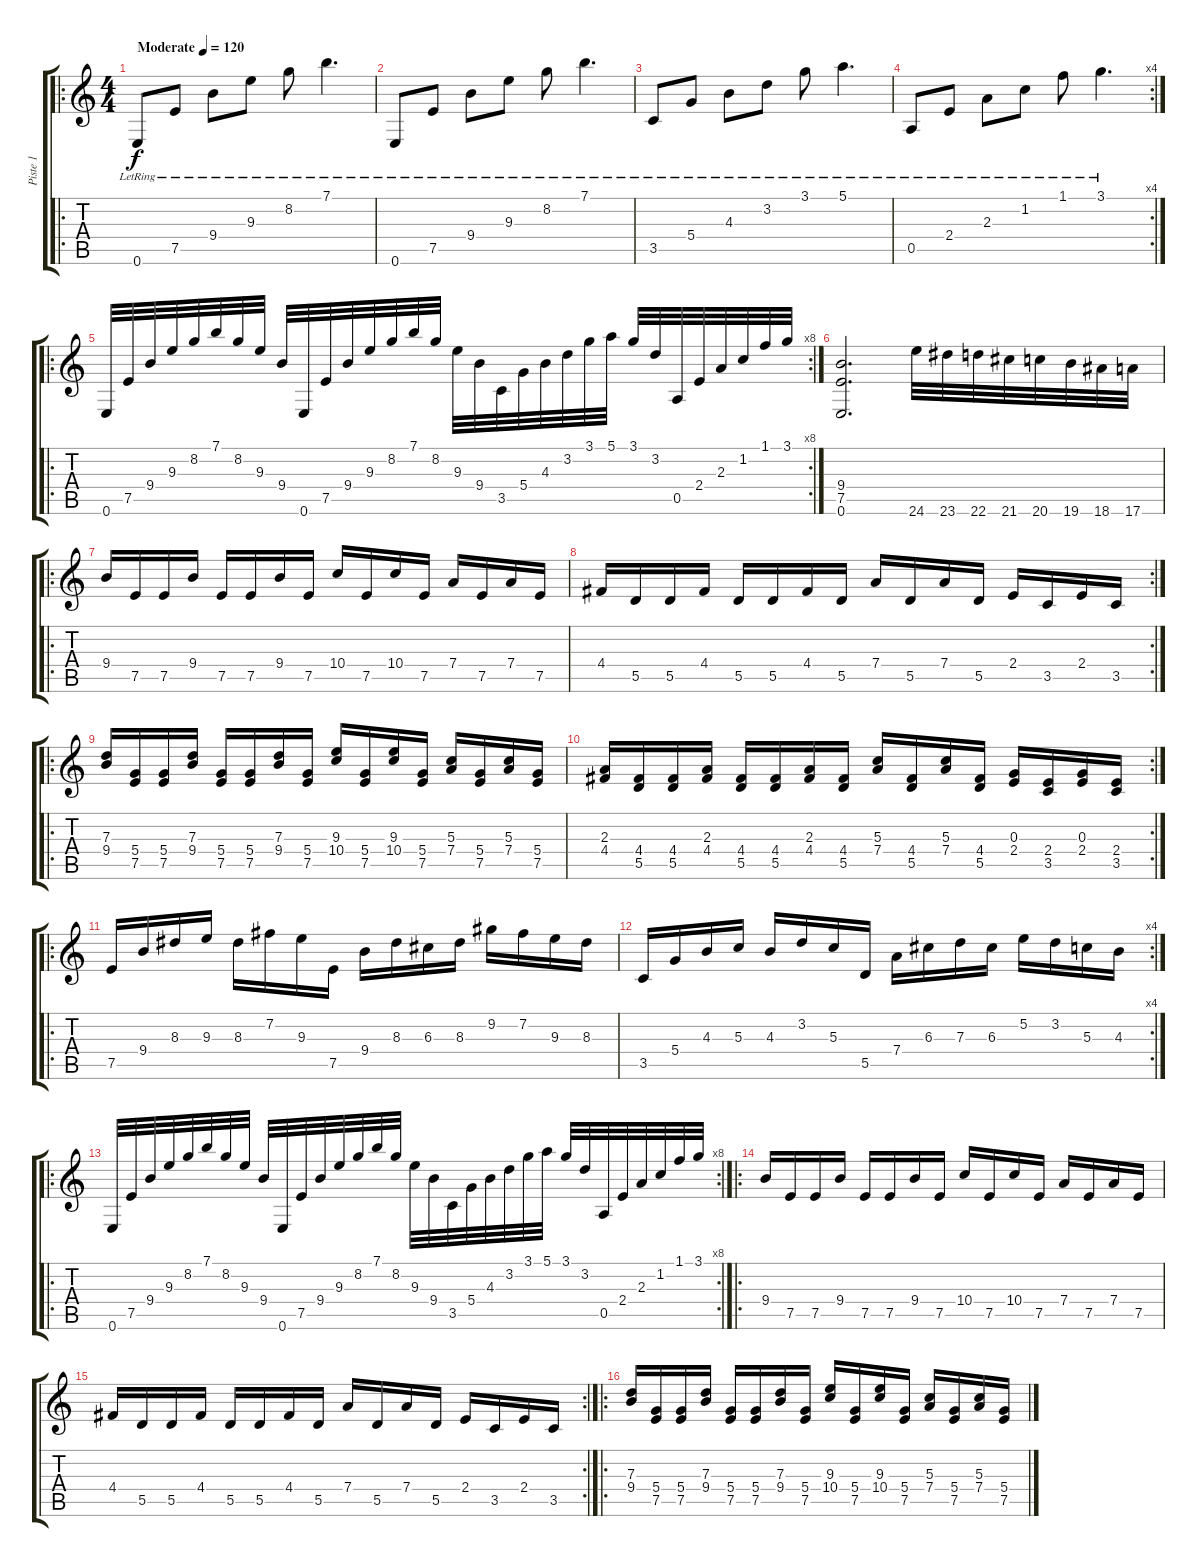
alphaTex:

\track ("Piste 1" "Piste 1") {instrument acousticguitarsteel}
\staff {score tabs}
\tuning (E4 B3 G3 D3 A2 E2) {hide}
\ro
\ts (4 4)
\tempo (120 "Moderate")
\clef g2
\ks c
0.6{lr}.8{dy f instrument acousticguitarsteel} 7.5{lr}.8 9.4{lr}.8 9.3{lr}.8 8.2{lr}.8 7.1{lr}.4{d} |
0.6{lr}.8 7.5{lr}.8 9.4{lr}.8 9.3{lr}.8 8.2{lr}.8 7.1{lr}.4{d} |
3.5{lr}.8 5.4{lr}.8 4.3{lr}.8 3.2{lr}.8 3.1{lr}.8 5.1{lr}.4{d} |
\rc 4
0.5{lr}.8 2.4{lr}.8 2.3{lr}.8 1.2{lr}.8 1.1{lr}.8 3.1{lr}.4{d} |
\ro
\rc 8
0.6.32{instrument distortionguitar} 7.5.32 9.4.32 9.3.32 8.2.32 7.1.32 8.2.32 9.3.32 9.4.32 0.6.32 7.5.32 9.4.32 9.3.32 8.2.32 7.1.32 8.2.32 9.3.32 9.4.32 3.5.32 5.4.32 4.3.32 3.2.32 3.1.32 5.1.32 3.1.32 3.2.32 0.5.32 2.4.32 2.3.32 1.2.32 1.1.32 3.1.32 |
(9.4 7.5 0.6).2{d} 24.6.32{instrument guitarfretnoise} 23.6.32 22.6.32 21.6.32 20.6.32 19.6.32 18.6.32 17.6.32 |
\ro
9.4.16{instrument distortionguitar} 7.5.16 7.5.16 9.4.16 7.5.16 7.5.16 9.4.16 7.5.16 10.4.16 7.5.16 10.4.16 7.5.16 7.4.16 7.5.16 7.4.16 7.5.16 |
\rc 2
4.4.16 5.5.16 5.5.16 4.4.16 5.5.16 5.5.16 4.4.16 5.5.16 7.4.16 5.5.16 7.4.16 5.5.16 2.4.16 3.5.16 2.4.16 3.5.16 |
\ro
(7.3 9.4).16{instrument distortionguitar} (5.4 7.5).16 (5.4 7.5).16 (7.3 9.4).16 (5.4 7.5).16 (5.4 7.5).16 (7.3 9.4).16 (5.4 7.5).16 (9.3 10.4).16 (5.4 7.5).16 (9.3 10.4).16 (5.4 7.5).16 (5.3 7.4).16 (5.4 7.5).16 (5.3 7.4).16 (5.4 7.5).16 |
\rc 2
(2.3 4.4).16 (4.4 5.5).16 (4.4 5.5).16 (2.3 4.4).16 (4.4 5.5).16 (4.4 5.5).16 (2.3 4.4).16 (4.4 5.5).16 (5.3 7.4).16 (4.4 5.5).16 (5.3 7.4).16 (4.4 5.5).16 (0.3 2.4).16 (2.4 3.5).16 (0.3 2.4).16 (2.4 3.5).16 |
\ro
7.5.16 9.4.16 8.3.16 9.3.16 8.3.16 7.2.16 9.3.16 7.5.16 9.4.16 8.3.16 6.3.16 8.3.16 9.2.16 7.2.16 9.3.16 8.3.16 |
\rc 4
3.5.16 5.4.16 4.3.16 5.3.16 4.3.16 3.2.16 5.3.16 5.5.16 7.4.16 6.3.16 7.3.16 6.3.16 5.2.16 3.2.16 5.3.16 4.3.16 |
\ro
\rc 8
0.6.32{instrument distortionguitar} 7.5.32 9.4.32 9.3.32 8.2.32 7.1.32 8.2.32 9.3.32 9.4.32 0.6.32 7.5.32 9.4.32 9.3.32 8.2.32 7.1.32 8.2.32 9.3.32 9.4.32 3.5.32 5.4.32 4.3.32 3.2.32 3.1.32 5.1.32 3.1.32 3.2.32 0.5.32 2.4.32 2.3.32 1.2.32 1.1.32 3.1.32 |
\ro
9.4.16{instrument distortionguitar} 7.5.16 7.5.16 9.4.16 7.5.16 7.5.16 9.4.16 7.5.16 10.4.16 7.5.16 10.4.16 7.5.16 7.4.16 7.5.16 7.4.16 7.5.16 |
\rc 2
4.4.16 5.5.16 5.5.16 4.4.16 5.5.16 5.5.16 4.4.16 5.5.16 7.4.16 5.5.16 7.4.16 5.5.16 2.4.16 3.5.16 2.4.16 3.5.16 |
\ro
(7.3 9.4).16{instrument distortionguitar} (5.4 7.5).16 (5.4 7.5).16 (7.3 9.4).16 (5.4 7.5).16 (5.4 7.5).16 (7.3 9.4).16 (5.4 7.5).16 (9.3 10.4).16 (5.4 7.5).16 (9.3 10.4).16 (5.4 7.5).16 (5.3 7.4).16 (5.4 7.5).16 (5.3 7.4).16 (5.4 7.5).16
